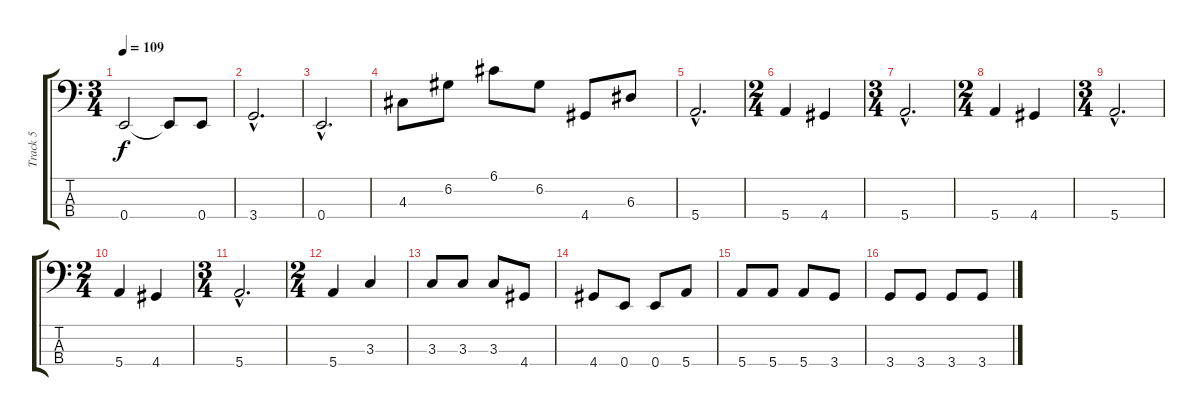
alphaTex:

\track ("Track 5" "Track 5") {instrument electricbassfinger}
\staff {score tabs}
\tuning (G2 D2 A1 E1) {hide}
\ts (3 4)
\tempo 109
\clef f4
\ks c
0.4.2{dy f} 0.4{t}.8 0.4.8 |
3.4{hac}.2{d} |
0.4{hac}.2{d} |
4.3.8 6.2.8 6.1.8 6.2.8 4.4.8 6.3.8 |
5.4{hac}.2{d} |
\ts (2 4)
5.4.4 4.4.4 |
\ts (3 4)
5.4{hac}.2{d} |
\ts (2 4)
5.4.4 4.4.4 |
\ts (3 4)
5.4{hac}.2{d} |
\ts (2 4)
5.4.4 4.4.4 |
\ts (3 4)
5.4{hac}.2{d} |
\ts (2 4)
5.4.4 3.3.4 |
3.3.8 3.3.8 3.3.8 4.4.8 |
4.4.8 0.4.8 0.4.8 5.4.8 |
5.4.8 5.4.8 5.4.8 3.4.8 |
3.4.8 3.4.8 3.4.8 3.4.8
